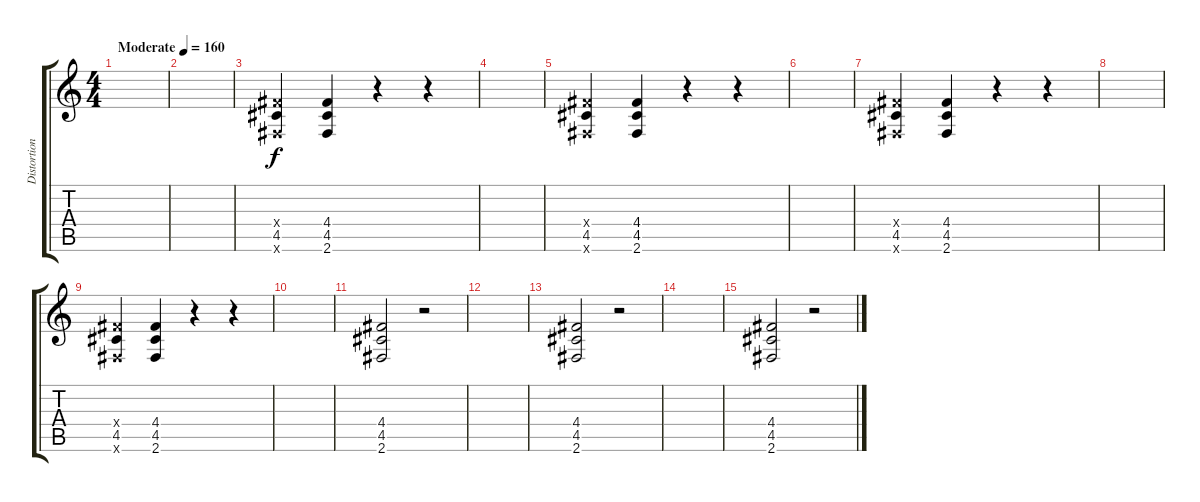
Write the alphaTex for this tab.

\track ("Distortion" "Distortion") {instrument distortionguitar}
\staff {score tabs}
\tuning (E4 B3 G3 D3 A2 E2) {hide}
\ts (4 4)
\tempo (160 "Moderate")
\clef g2
\ks c
|
|
(4.4{x} 4.5 2.6{x}).4 (4.4 4.5 2.6).4 r.4 r.4 |
|
(4.4{x} 4.5 2.6{x}).4 (4.4 4.5 2.6).4 r.4 r.4 |
|
(4.4{x} 4.5 2.6{x}).4 (4.4 4.5 2.6).4 r.4 r.4 |
|
(4.4{x} 4.5 2.6{x}).4 (4.4 4.5 2.6).4 r.4 r.4 |
|
(4.4 4.5 2.6).2 r.2 |
|
(4.4 4.5 2.6).2 r.2 |
|
(4.4 4.5 2.6).2 r.2
